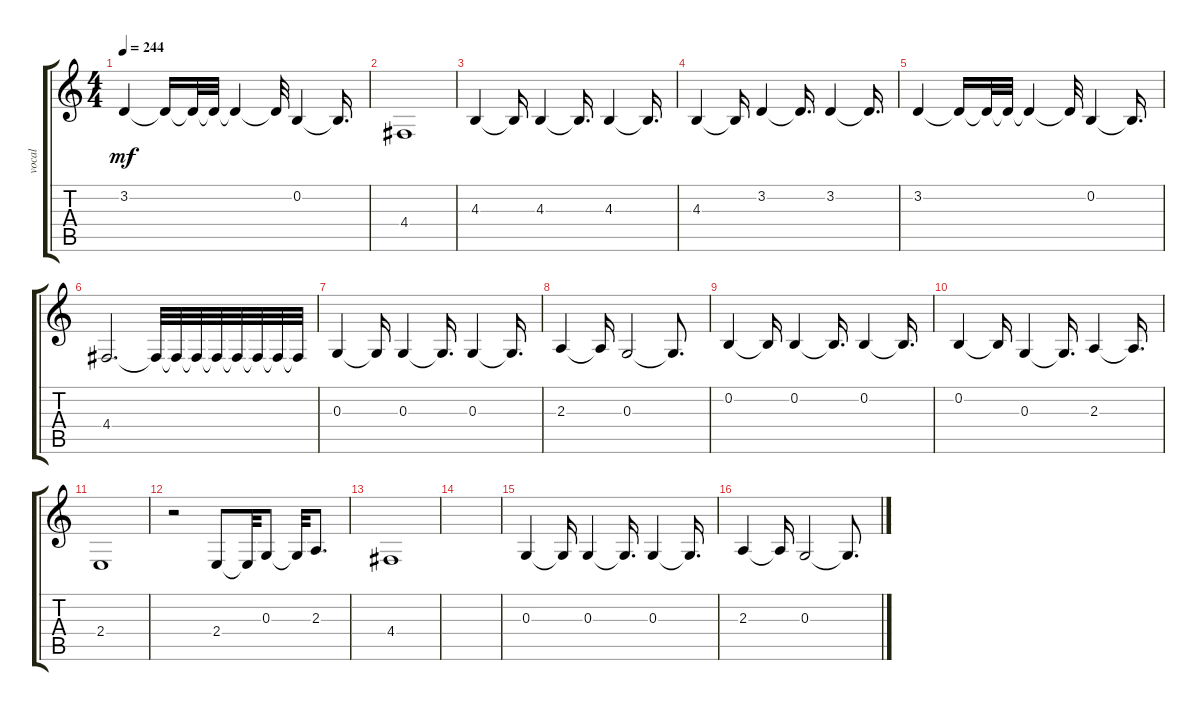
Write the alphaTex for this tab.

\track ("vocal" "vocal") {instrument lead2sawtooth}
\staff {score tabs}
\tuning (E4 B3 G3 D3 A2 E2) {hide}
\ts (4 4)
\tempo 244
\clef g2
\ks c
3.2.4{dy mf} 3.2{t}.16 3.2{t}.32 3.2{t}.32 3.2{t}.4 3.2{t}.32 0.2.4 0.2{t}.16{d} |
4.4.1 |
4.3.4 4.3{t}.16 4.3.4 4.3{t}.16{d} 4.3.4 4.3{t}.16{d} |
4.3.4 4.3{t}.16 3.2.4 3.2{t}.16{d} 3.2.4 3.2{t}.16{d} |
3.2.4 3.2{t}.16 3.2{t}.32 3.2{t}.32 3.2{t}.4 3.2{t}.32 0.2.4 0.2{t}.16{d} |
4.4.2{d} 4.4{t}.32 4.4{t}.32 4.4{t}.32 4.4{t}.32 4.4{t}.32 4.4{t}.32 4.4{t}.32 4.4{t}.32 |
0.3.4 0.3{t}.16 0.3.4 0.3{t}.16{d} 0.3.4 0.3{t}.16{d} |
2.3.4 2.3{t}.16 0.3.2 0.3{t}.8{d} |
0.2.4 0.2{t}.16 0.2.4 0.2{t}.16{d} 0.2.4 0.2{t}.16{d} |
0.2.4 0.2{t}.16 0.3.4 0.3{t}.16{d} 2.3.4 2.3{t}.16{d} |
2.4.1 |
r.2 2.4.8 2.4{t}.32 0.3.8 0.3{t}.32 2.3.8{d} |
4.4.1 |
|
0.3.4 0.3{t}.16 0.3.4 0.3{t}.16{d} 0.3.4 0.3{t}.16{d} |
2.3.4 2.3{t}.16 0.3.2 0.3{t}.8{d}
